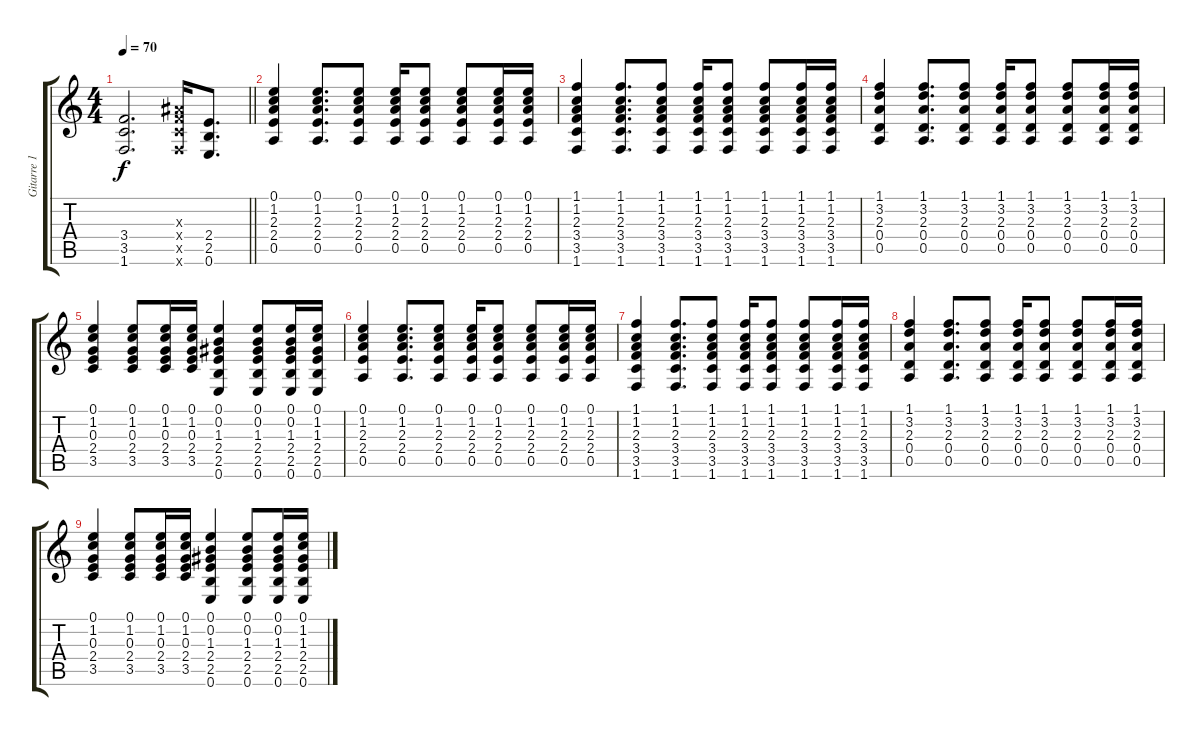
\track ("Gitarre 1" "Gitarre 1") {instrument acousticguitarsteel}
\staff {score tabs}
\tuning (E4 B3 G3 D3 A2 E2) {hide}
\ts (4 4)
\tempo 70
\clef g2
\barLineRight lightlight
\ks c
(3.4 3.5 1.6).2{d dy f} (3.3{x} 3.4{x} 3.5{x} 1.6{x}).16 (2.4 2.5 0.6).8{d} |
(0.1 1.2 2.3 2.4 0.5).4{instrument electricguitarclean} (0.1 1.2 2.3 2.4 0.5).8{d} (0.1 1.2 2.3 2.4 0.5).8 (0.1 1.2 2.3 2.4 0.5).16 (0.1 1.2 2.3 2.4 0.5).8 (0.1 1.2 2.3 2.4 0.5).8 (0.1 1.2 2.3 2.4 0.5).16 (0.1 1.2 2.3 2.4 0.5).16 |
(1.1 1.2 2.3 3.4 3.5 1.6).4 (1.1 1.2 2.3 3.4 3.5 1.6).8{d} (1.1 1.2 2.3 3.4 3.5 1.6).8 (1.1 1.2 2.3 3.4 3.5 1.6).16 (1.1 1.2 2.3 3.4 3.5 1.6).8 (1.1 1.2 2.3 3.4 3.5 1.6).8 (1.1 1.2 2.3 3.4 3.5 1.6).16 (1.1 1.2 2.3 3.4 3.5 1.6).16 |
(1.1 3.2 2.3 0.4 0.5).4 (1.1 3.2 2.3 0.4 0.5).8{d} (1.1 3.2 2.3 0.4 0.5).8 (1.1 3.2 2.3 0.4 0.5).16 (1.1 3.2 2.3 0.4 0.5).8 (1.1 3.2 2.3 0.4 0.5).8 (1.1 3.2 2.3 0.4 0.5).16 (1.1 3.2 2.3 0.4 0.5).16 |
(0.1 1.2 0.3 2.4 3.5).4 (0.1 1.2 0.3 2.4 3.5).8 (0.1 1.2 0.3 2.4 3.5).16 (0.1 1.2 0.3 2.4 3.5).16 (0.1 0.2 1.3 2.4 2.5 0.6).4 (0.1 0.2 1.3 2.4 2.5 0.6).8 (0.1 0.2 1.3 2.4 2.5 0.6).16 (0.1 1.2 1.3 2.4 2.5 0.6).16 |
(0.1 1.2 2.3 2.4 0.5).4{instrument electricguitarclean} (0.1 1.2 2.3 2.4 0.5).8{d} (0.1 1.2 2.3 2.4 0.5).8 (0.1 1.2 2.3 2.4 0.5).16 (0.1 1.2 2.3 2.4 0.5).8 (0.1 1.2 2.3 2.4 0.5).8 (0.1 1.2 2.3 2.4 0.5).16 (0.1 1.2 2.3 2.4 0.5).16 |
(1.1 1.2 2.3 3.4 3.5 1.6).4 (1.1 1.2 2.3 3.4 3.5 1.6).8{d} (1.1 1.2 2.3 3.4 3.5 1.6).8 (1.1 1.2 2.3 3.4 3.5 1.6).16 (1.1 1.2 2.3 3.4 3.5 1.6).8 (1.1 1.2 2.3 3.4 3.5 1.6).8 (1.1 1.2 2.3 3.4 3.5 1.6).16 (1.1 1.2 2.3 3.4 3.5 1.6).16 |
(1.1 3.2 2.3 0.4 0.5).4 (1.1 3.2 2.3 0.4 0.5).8{d} (1.1 3.2 2.3 0.4 0.5).8 (1.1 3.2 2.3 0.4 0.5).16 (1.1 3.2 2.3 0.4 0.5).8 (1.1 3.2 2.3 0.4 0.5).8 (1.1 3.2 2.3 0.4 0.5).16 (1.1 3.2 2.3 0.4 0.5).16 |
(0.1 1.2 0.3 2.4 3.5).4 (0.1 1.2 0.3 2.4 3.5).8 (0.1 1.2 0.3 2.4 3.5).16 (0.1 1.2 0.3 2.4 3.5).16 (0.1 0.2 1.3 2.4 2.5 0.6).4 (0.1 0.2 1.3 2.4 2.5 0.6).8 (0.1 0.2 1.3 2.4 2.5 0.6).16 (0.1 1.2 1.3 2.4 2.5 0.6).16
